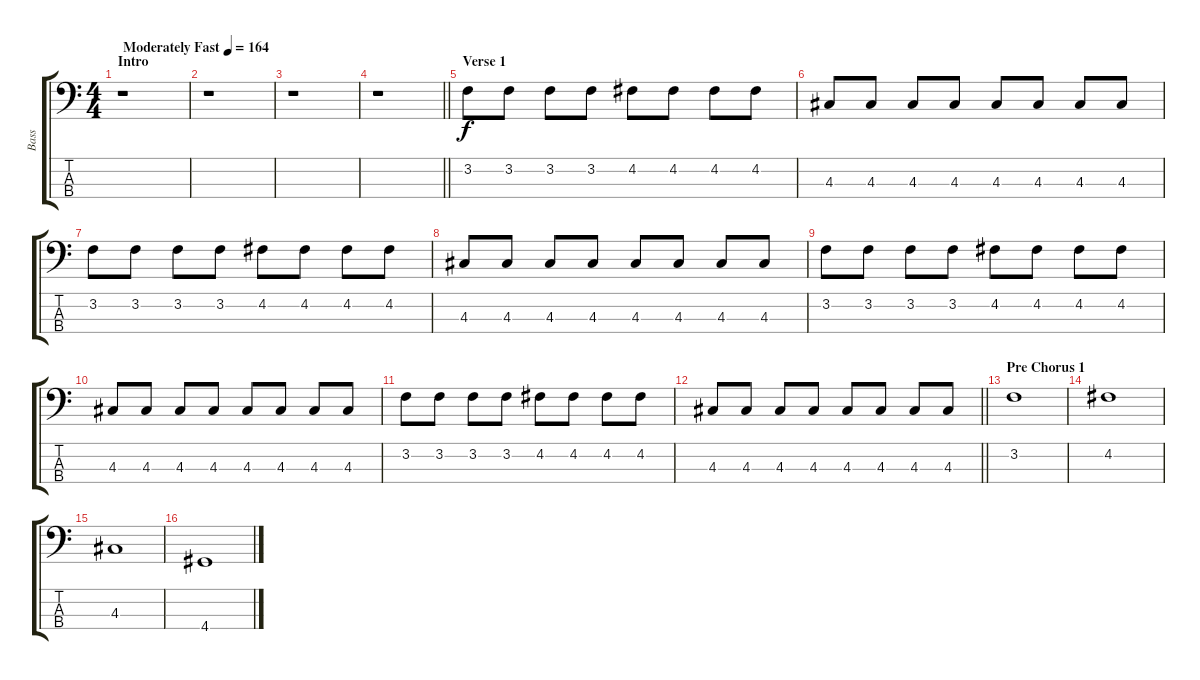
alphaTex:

\track ("Bass" "Bass") {instrument electricbassfinger}
\staff {score tabs}
\tuning (G2 D2 A1 E1) {hide}
\ts (4 4)
\section ("" "Intro")
\tempo (164 "Moderately Fast")
\clef f4
\ks c
r.1{dy f instrument electricbassfinger} |
r.1 |
r.1 |
\barLineRight lightlight
r.1 |
\section ("" "Verse 1")
3.2.8 3.2.8 3.2.8 3.2.8 4.2.8 4.2.8 4.2.8 4.2.8 |
4.3.8 4.3.8 4.3.8 4.3.8 4.3.8 4.3.8 4.3.8 4.3.8 |
3.2.8 3.2.8 3.2.8 3.2.8 4.2.8 4.2.8 4.2.8 4.2.8 |
4.3.8 4.3.8 4.3.8 4.3.8 4.3.8 4.3.8 4.3.8 4.3.8 |
3.2.8 3.2.8 3.2.8 3.2.8 4.2.8 4.2.8 4.2.8 4.2.8 |
4.3.8 4.3.8 4.3.8 4.3.8 4.3.8 4.3.8 4.3.8 4.3.8 |
3.2.8 3.2.8 3.2.8 3.2.8 4.2.8 4.2.8 4.2.8 4.2.8 |
\barLineRight lightlight
4.3.8 4.3.8 4.3.8 4.3.8 4.3.8 4.3.8 4.3.8 4.3.8 |
\section ("" "Pre Chorus 1")
3.2.1 |
4.2.1 |
4.3.1 |
4.4.1
